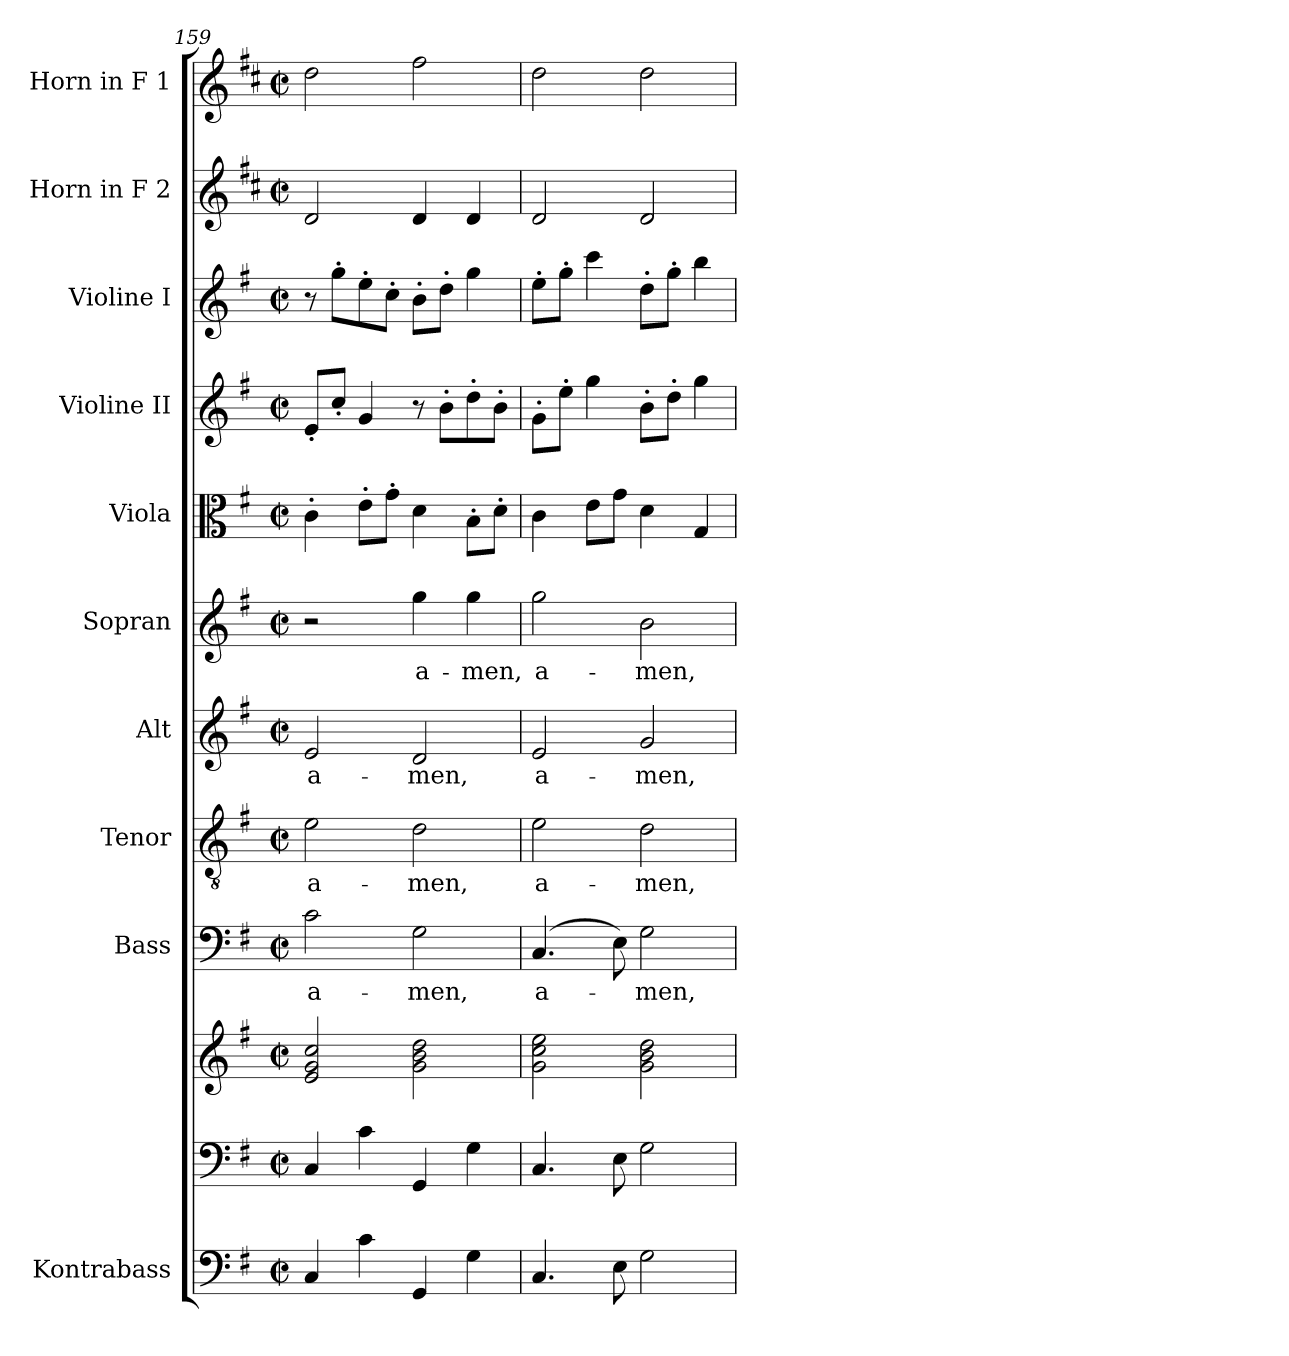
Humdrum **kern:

**kern	**kern	**kern	**kern	**text	**kern	**text	**kern	**text	**kern	**text	**kern	**kern	**kern	**kern	**kern
*part11	*part10	*part10	*part9	*part9	*part8	*part8	*part7	*part7	*part6	*part6	*part5	*part4	*part3	*part2	*part1
*staff12	*staff11	*staff10	*staff9	*staff9	*staff8	*staff8	*staff7	*staff7	*staff6	*staff6	*staff5	*staff4	*staff3	*staff2	*staff1
*I"Kontrabass	*	*	*I"Bass	*	*I"Tenor	*	*I"Alt	*	*I"Sopran	*	*I"Viola	*I"Violine II	*I"Violine I	*I"Horn in F 2	*I"Horn in F 1
*I'Kb.	*	*	*I'B.	*	*I'T.	*	*I'A.	*	*I'S.	*	*I'Vla.	*I'Vl. II	*I'Vl. I	*	*
*clefF4	*clefF4	*clefG2	*clefF4	*	*clefGv2	*	*clefG2	*	*clefG2	*	*clefC3	*clefG2	*clefG2	*clefG2	*clefG2
*ITrd7c12	*	*	*	*	*	*	*	*	*	*	*	*	*	*ITrd4c7	*ITrd4c7
*k[f#]	*k[f#]	*k[f#]	*k[f#]	*	*k[f#]	*	*k[f#]	*	*k[f#]	*	*k[f#]	*k[f#]	*k[f#]	*k[f#]	*k[f#]
*G:	*G:	*G:	*G:	*	*G:	*	*G:	*	*G:	*	*G:	*G:	*G:	*G:	*G:
*M2/2	*M2/2	*M2/2	*M2/2	*	*M2/2	*	*M2/2	*	*M2/2	*	*M2/2	*M2/2	*M2/2	*M2/2	*M2/2
*met(c|)	*met(c|)	*met(c|)	*met(c|)	*	*met(c|)	*	*met(c|)	*	*met(c|)	*	*met(c|)	*met(c|)	*met(c|)	*met(c|)	*met(c|)
=159	=159	=159	=159	=159	=159	=159	=159	=159	=159	=159	=159	=159	=159	=159	=159
!	!	!	!	!LO:LY:b	!	!LO:LY:b	!	!LO:LY:b	!	!	!	!	!	!	!
4CC/	4C/	2e/ 2g/ 2cc/	2c\	a-	2e\	a-	2e/	a-	2r	.	4c'>\	8e'</L	8r	2G/	2g\
.	.	.	.	.	.	.	.	.	.	.	.	8cc'</J	8gg'>\L	.	.
4C\	4c\	.	.	.	.	.	.	.	.	.	8e'>\L	4g/	8ee'>\	.	.
.	.	.	.	.	.	.	.	.	.	.	8g'>\J	.	8cc'>\J	.	.
!	!	!	!	!LO:LY:b	!	!LO:LY:b	!	!LO:LY:b	!	!LO:LY:b	!	!	!	!	!
4GGG/	4GG/	2g\ 2b\ 2dd\	2G\	-men,	2d\	-men,	2d/	-men,	4gg\	a-	4d\	8r	8b'>\L	4G/	2b\
.	.	.	.	.	.	.	.	.	.	.	.	8b'>\L	8dd'>\J	.	.
!	!	!	!	!	!	!	!	!	!	!LO:LY:b	!	!	!	!	!
4GG\	4G\	.	.	.	.	.	.	.	4gg\	-men,	8B'>\L	8dd'>\	4gg\	4G/	.
.	.	.	.	.	.	.	.	.	.	.	8d'>\J	8b'>\J	.	.	.
=160	=160	=160	=160	=160	=160	=160	=160	=160	=160	=160	=160	=160	=160	=160	=160
!	!	!	!	!LO:LY:b	!	!LO:LY:b	!	!LO:LY:b	!	!LO:LY:b	!	!	!	!	!
4.CC/	4.C/	2g\ 2cc\ 2ee\	(4.C/	a-	2e\	a-	2e/	a-	2gg\	a-	4c\	8g'>\L	8ee'>\L	2G/	2g\
.	.	.	.	.	.	.	.	.	.	.	.	8ee'>\J	8gg'>\J	.	.
.	.	.	.	.	.	.	.	.	.	.	8e\L	4gg\	4ccc\	.	.
8EE\	8E\	.	8E\)	.	.	.	.	.	.	.	8g\J	.	.	.	.
!	!	!	!	!LO:LY:b	!	!LO:LY:b	!	!LO:LY:b	!	!LO:LY:b	!	!	!	!	!
2GG\	2G\	2g\ 2b\ 2dd\	2G\	-men,	2d\	-men,	2g/	-men,	2b\	-men,	4d\	8b'>\L	8dd'>\L	2G/	2g\
.	.	.	.	.	.	.	.	.	.	.	.	8dd'>\J	8gg'>\J	.	.
.	.	.	.	.	.	.	.	.	.	.	4G/	4gg\	4bb\	.	.
=	=	=	=	=	=	=	=	=	=	=	=	=	=	=	=
*-	*-	*-	*-	*-	*-	*-	*-	*-	*-	*-	*-	*-	*-	*-	*-
